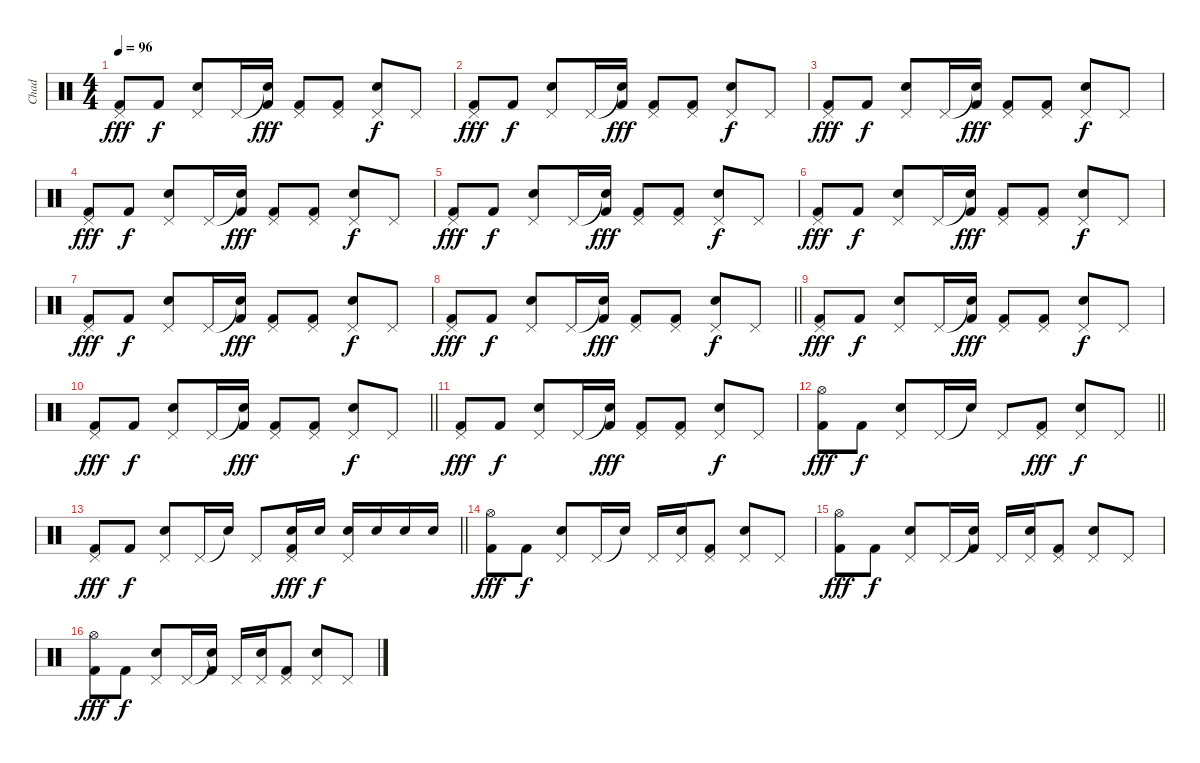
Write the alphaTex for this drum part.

\track ("Chad" "Chad") {instrument percussion}
\staff {score}
\articulation defaults
\ts (4 4)
\tempo 96
\clef neutral
\ks c
("Pedal Hi-Hat (hit)" "Kick (hit) 2").8{dy fff} "Kick (hit) 2".8{dy f} ("Pedal Hi-Hat (hit)" "Snare (hit) 2").8 "Pedal Hi-Hat (hit)".16 ("Snare (hit)"{t} "Kick (hit) 2").16{dy fff} ("Pedal Hi-Hat (hit)" "Kick (hit) 2").8 ("Pedal Hi-Hat (hit)" "Kick (hit) 2").8 ("Pedal Hi-Hat (hit)" "Snare (hit) 2").8{dy f} "Pedal Hi-Hat (hit)".8 |
("Pedal Hi-Hat (hit)" "Kick (hit) 2").8{dy fff} "Kick (hit) 2".8{dy f} ("Pedal Hi-Hat (hit)" "Snare (hit) 2").8 "Pedal Hi-Hat (hit)".16 ("Snare (hit)"{t} "Kick (hit) 2").16{dy fff} ("Pedal Hi-Hat (hit)" "Kick (hit) 2").8 ("Pedal Hi-Hat (hit)" "Kick (hit) 2").8 ("Pedal Hi-Hat (hit)" "Snare (hit) 2").8{dy f} "Pedal Hi-Hat (hit)".8 |
("Pedal Hi-Hat (hit)" "Kick (hit) 2").8{dy fff} "Kick (hit) 2".8{dy f} ("Pedal Hi-Hat (hit)" "Snare (hit) 2").8 "Pedal Hi-Hat (hit)".16 ("Snare (hit)"{t} "Kick (hit) 2").16{dy fff} ("Pedal Hi-Hat (hit)" "Kick (hit) 2").8 ("Pedal Hi-Hat (hit)" "Kick (hit) 2").8 ("Pedal Hi-Hat (hit)" "Snare (hit) 2").8{dy f} "Pedal Hi-Hat (hit)".8 |
("Pedal Hi-Hat (hit)" "Kick (hit) 2").8{dy fff} "Kick (hit) 2".8{dy f} ("Pedal Hi-Hat (hit)" "Snare (hit) 2").8 "Pedal Hi-Hat (hit)".16 ("Snare (hit)"{t} "Kick (hit) 2").16{dy fff} ("Pedal Hi-Hat (hit)" "Kick (hit) 2").8 ("Pedal Hi-Hat (hit)" "Kick (hit) 2").8 ("Pedal Hi-Hat (hit)" "Snare (hit) 2").8{dy f} "Pedal Hi-Hat (hit)".8 |
("Pedal Hi-Hat (hit)" "Kick (hit) 2").8{dy fff} "Kick (hit) 2".8{dy f} ("Pedal Hi-Hat (hit)" "Snare (hit) 2").8 "Pedal Hi-Hat (hit)".16 ("Snare (hit)"{t} "Kick (hit) 2").16{dy fff} ("Pedal Hi-Hat (hit)" "Kick (hit) 2").8 ("Pedal Hi-Hat (hit)" "Kick (hit) 2").8 ("Pedal Hi-Hat (hit)" "Snare (hit) 2").8{dy f} "Pedal Hi-Hat (hit)".8 |
("Pedal Hi-Hat (hit)" "Kick (hit) 2").8{dy fff} "Kick (hit) 2".8{dy f} ("Pedal Hi-Hat (hit)" "Snare (hit) 2").8 "Pedal Hi-Hat (hit)".16 ("Snare (hit)"{t} "Kick (hit) 2").16{dy fff} ("Pedal Hi-Hat (hit)" "Kick (hit) 2").8 ("Pedal Hi-Hat (hit)" "Kick (hit) 2").8 ("Pedal Hi-Hat (hit)" "Snare (hit) 2").8{dy f} "Pedal Hi-Hat (hit)".8 |
("Pedal Hi-Hat (hit)" "Kick (hit) 2").8{dy fff} "Kick (hit) 2".8{dy f} ("Pedal Hi-Hat (hit)" "Snare (hit) 2").8 "Pedal Hi-Hat (hit)".16 ("Snare (hit)"{t} "Kick (hit) 2").16{dy fff} ("Pedal Hi-Hat (hit)" "Kick (hit) 2").8 ("Pedal Hi-Hat (hit)" "Kick (hit) 2").8 ("Pedal Hi-Hat (hit)" "Snare (hit) 2").8{dy f} "Pedal Hi-Hat (hit)".8 |
\barLineRight lightlight
("Pedal Hi-Hat (hit)" "Kick (hit) 2").8{dy fff} "Kick (hit) 2".8{dy f} ("Pedal Hi-Hat (hit)" "Snare (hit) 2").8 "Pedal Hi-Hat (hit)".16 ("Snare (hit)"{t} "Kick (hit) 2").16{dy fff} ("Pedal Hi-Hat (hit)" "Kick (hit) 2").8 ("Pedal Hi-Hat (hit)" "Kick (hit) 2").8 ("Pedal Hi-Hat (hit)" "Snare (hit) 2").8{dy f} "Pedal Hi-Hat (hit)".8 |
("Pedal Hi-Hat (hit)" "Kick (hit) 2").8{dy fff} "Kick (hit) 2".8{dy f} ("Pedal Hi-Hat (hit)" "Snare (hit) 2").8 "Pedal Hi-Hat (hit)".16 ("Snare (hit)"{t} "Kick (hit) 2").16{dy fff} ("Pedal Hi-Hat (hit)" "Kick (hit) 2").8 ("Pedal Hi-Hat (hit)" "Kick (hit) 2").8 ("Pedal Hi-Hat (hit)" "Snare (hit) 2").8{dy f} "Pedal Hi-Hat (hit)".8 |
\barLineRight lightlight
("Pedal Hi-Hat (hit)" "Kick (hit) 2").8{dy fff} "Kick (hit) 2".8{dy f} ("Pedal Hi-Hat (hit)" "Snare (hit) 2").8 "Pedal Hi-Hat (hit)".16 ("Snare (hit)"{t} "Kick (hit) 2").16{dy fff} ("Pedal Hi-Hat (hit)" "Kick (hit) 2").8 ("Pedal Hi-Hat (hit)" "Kick (hit) 2").8 ("Pedal Hi-Hat (hit)" "Snare (hit) 2").8{dy f} "Pedal Hi-Hat (hit)".8 |
("Pedal Hi-Hat (hit)" "Kick (hit) 2").8{dy fff} "Kick (hit) 2".8{dy f} ("Pedal Hi-Hat (hit)" "Snare (hit) 2").8 "Pedal Hi-Hat (hit)".16 ("Snare (hit)"{t} "Kick (hit) 2").16{dy fff} ("Pedal Hi-Hat (hit)" "Kick (hit) 2").8 ("Pedal Hi-Hat (hit)" "Kick (hit) 2").8 ("Pedal Hi-Hat (hit)" "Snare (hit) 2").8{dy f} "Pedal Hi-Hat (hit)".8 |
\barLineRight lightlight
("Hi-Hat (open)" "Kick (hit) 2").8{dy fff} "Kick (hit) 2".8{dy f} ("Pedal Hi-Hat (hit)" "Snare (hit) 2").8 "Pedal Hi-Hat (hit)".16 "Snare (hit)"{t}.16 "Pedal Hi-Hat (hit)".8 ("Pedal Hi-Hat (hit)" "Kick (hit) 2").8{dy fff} ("Pedal Hi-Hat (hit)" "Snare (hit) 2").8{dy f} "Pedal Hi-Hat (hit)".8 |
\barLineRight lightlight
("Pedal Hi-Hat (hit)" "Kick (hit) 2").8{dy fff} "Kick (hit) 2".8{dy f} ("Pedal Hi-Hat (hit)" "Snare (hit) 2").8 "Pedal Hi-Hat (hit)".16 "Snare (hit)"{t}.16 "Pedal Hi-Hat (hit)".8 ("Pedal Hi-Hat (hit)" "Snare (hit) 2" "Kick (hit) 2").16{dy fff} "Snare (hit) 2".16{dy f} ("Pedal Hi-Hat (hit)" "Snare (hit) 2").16 "Snare (hit) 2".16 "Snare (hit) 2".16 "Snare (hit) 2".16 |
("Hi-Hat (open)" "Kick (hit) 2").8{dy fff} "Kick (hit) 2".8{dy f} ("Pedal Hi-Hat (hit)" "Snare (hit) 2").8 "Pedal Hi-Hat (hit)".16 "Snare (hit)"{t}.16 "Pedal Hi-Hat (hit)".16 ("Pedal Hi-Hat (hit)" "Snare (hit) 2").16 ("Pedal Hi-Hat (hit)" "Kick (hit) 2").8 ("Pedal Hi-Hat (hit)" "Snare (hit) 2").8 "Pedal Hi-Hat (hit)".8 |
("Hi-Hat (open)" "Kick (hit) 2").8{dy fff} "Kick (hit) 2".8{dy f} ("Pedal Hi-Hat (hit)" "Snare (hit) 2").8 "Pedal Hi-Hat (hit)".16 ("Snare (hit)"{t} "Kick (hit) 2").16 "Pedal Hi-Hat (hit)".16 ("Pedal Hi-Hat (hit)" "Snare (hit) 2").16 ("Pedal Hi-Hat (hit)" "Kick (hit) 2").8 ("Pedal Hi-Hat (hit)" "Snare (hit) 2").8 "Pedal Hi-Hat (hit)".8 |
("Hi-Hat (open)" "Kick (hit) 2").8{dy fff} "Kick (hit) 2".8{dy f} ("Pedal Hi-Hat (hit)" "Snare (hit) 2").8 "Pedal Hi-Hat (hit)".16 ("Snare (hit)"{t} "Kick (hit) 2").16 "Pedal Hi-Hat (hit)".16 ("Pedal Hi-Hat (hit)" "Snare (hit) 2").16 ("Pedal Hi-Hat (hit)" "Kick (hit) 2").8 ("Pedal Hi-Hat (hit)" "Snare (hit) 2").8 "Pedal Hi-Hat (hit)".8
